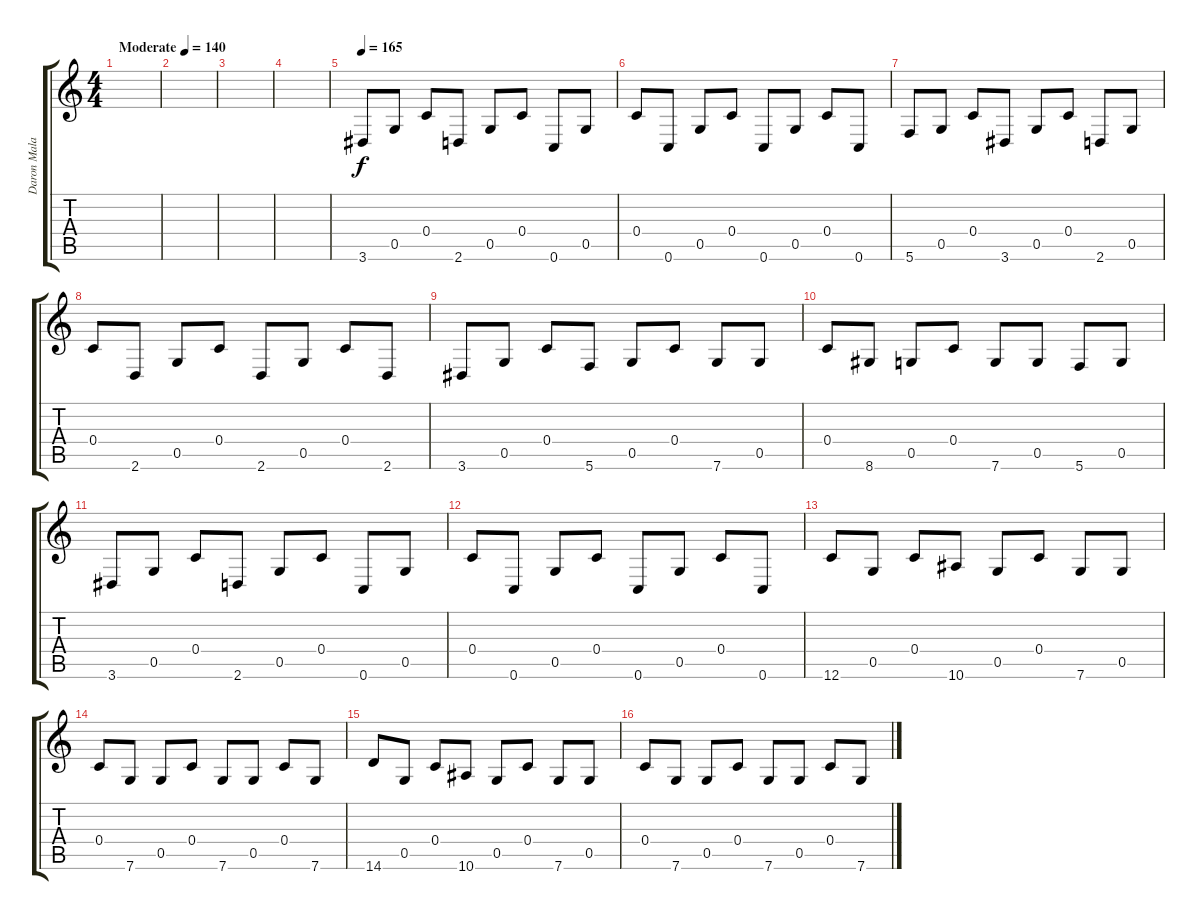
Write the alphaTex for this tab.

\track ("Daron Malakian - Clean" "Daron Mala") {instrument acousticguitarsteel}
\staff {score tabs}
\tuning (D4 A3 F3 C3 G2 C2) {hide}
\ts (4 4)
\tempo (140 "Moderate")
\clef g2
\ks c
|
|
|
|
\tempo 165
3.6.8 0.5.8 0.4.8 2.6.8 0.5.8 0.4.8 0.6.8 0.5.8 |
0.4.8 0.6.8 0.5.8 0.4.8 0.6.8 0.5.8 0.4.8 0.6.8 |
5.6.8 0.5.8 0.4.8 3.6.8 0.5.8 0.4.8 2.6.8 0.5.8 |
0.4.8 2.6.8 0.5.8 0.4.8 2.6.8 0.5.8 0.4.8 2.6.8 |
3.6.8 0.5.8 0.4.8 5.6.8 0.5.8 0.4.8 7.6.8 0.5.8 |
0.4.8 8.6.8 0.5.8 0.4.8 7.6.8 0.5.8 5.6.8 0.5.8 |
3.6.8 0.5.8 0.4.8 2.6.8 0.5.8 0.4.8 0.6.8 0.5.8 |
0.4.8 0.6.8 0.5.8 0.4.8 0.6.8 0.5.8 0.4.8 0.6.8 |
12.6.8 0.5.8 0.4.8 10.6.8 0.5.8 0.4.8 7.6.8 0.5.8 |
0.4.8 7.6.8 0.5.8 0.4.8 7.6.8 0.5.8 0.4.8 7.6.8 |
14.6.8 0.5.8 0.4.8 10.6.8 0.5.8 0.4.8 7.6.8 0.5.8 |
0.4.8 7.6.8 0.5.8 0.4.8 7.6.8 0.5.8 0.4.8 7.6.8
